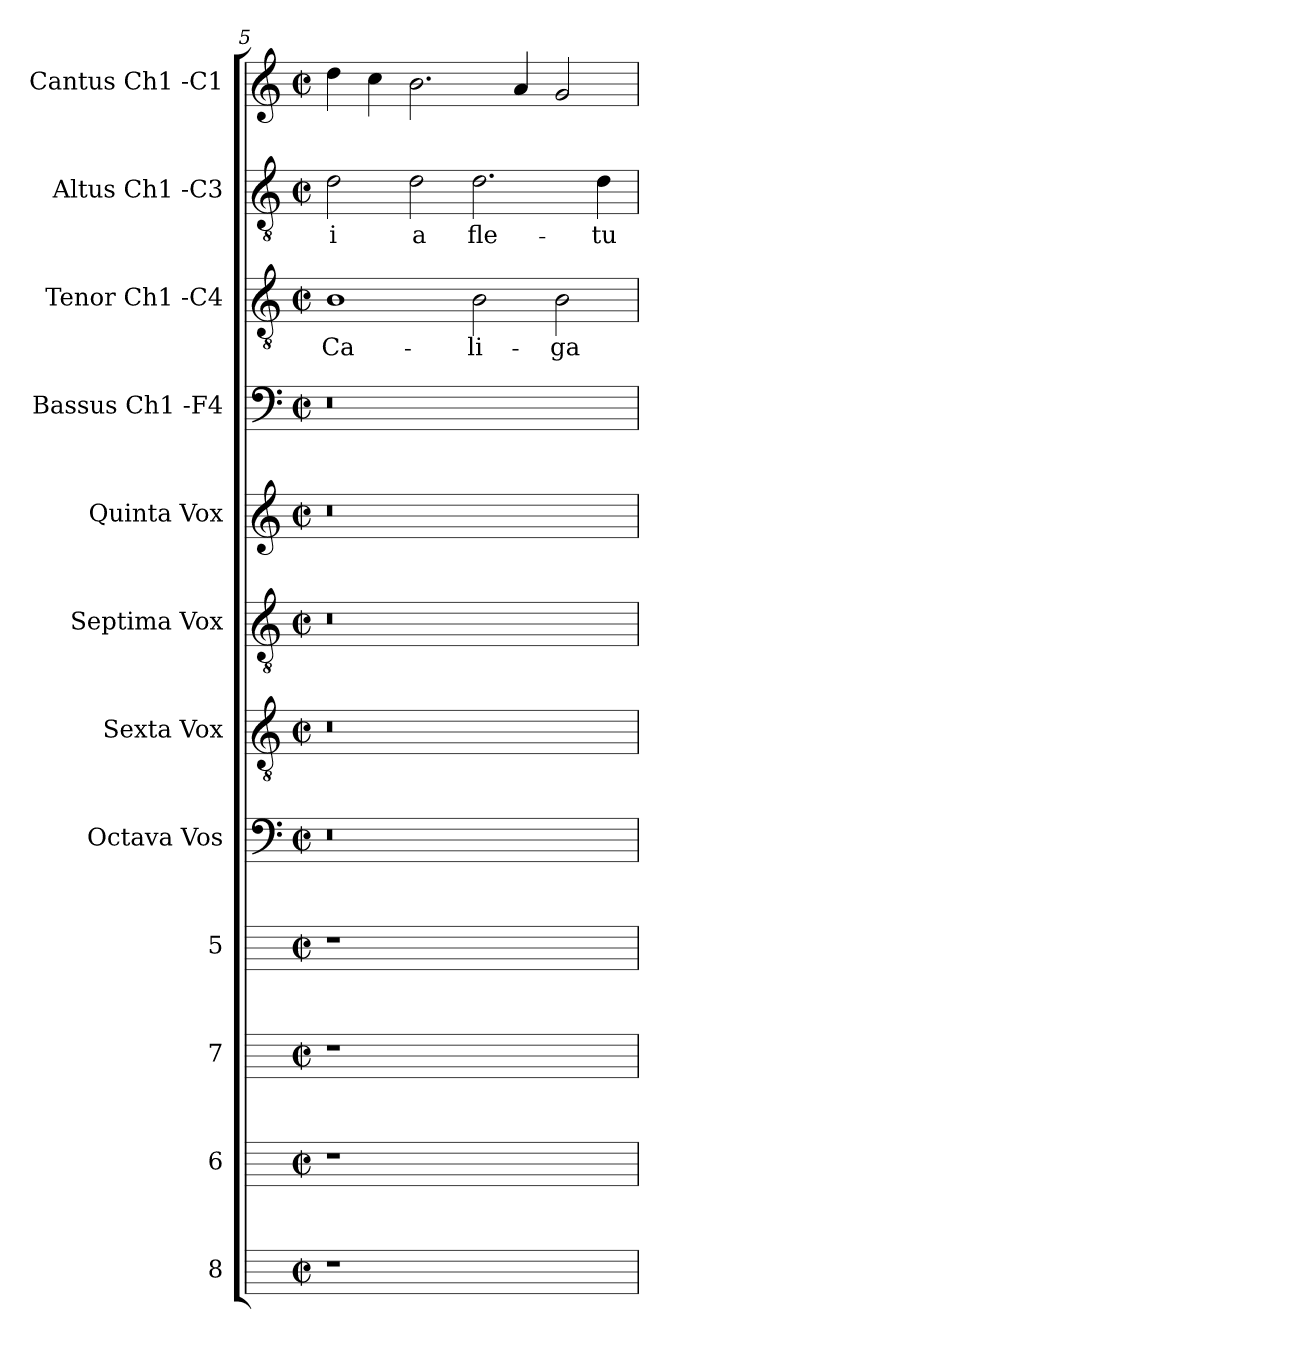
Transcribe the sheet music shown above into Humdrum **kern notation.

**kern	**kern	**kern	**kern	**kern	**kern	**kern	**kern	**kern	**kern	**text	**kern	**text	**kern	**text
*part12	*part11	*part10	*part9	*part8	*part7	*part6	*part5	*part4	*part3	*part3	*part2	*part2	*part1	*part1
*staff12	*staff11	*staff10	*staff9	*staff8	*staff7	*staff6	*staff5	*staff4	*staff3	*staff3	*staff2	*staff2	*staff1	*staff1
*I"8	*I"6	*I"7	*I"5	*I"Octava  Vos	*I"Sexta  Vox	*I"Septima  Vox	*I"Quinta  Vox	*I"Bassus  Ch1 -F4	*I"Tenor  Ch1 -C4	*	*I"Altus  Ch1 -C3	*	*I"Cantus  Ch1 -C1	*
*	*	*	*	*	*	*	*	*I'B	*I'T	*	*I'A	*	*I'C	*
*	*	*	*	*clefF4	*clefGv2	*clefGv2	*clefG2	*clefF4	*clefGv2	*	*clefGv2	*	*clefG2	*
*k[]	*k[]	*k[]	*k[]	*k[]	*k[]	*k[]	*k[]	*k[]	*k[]	*	*k[]	*	*k[]	*
*C:	*C:	*C:	*C:	*C:	*C:	*C:	*C:	*C:	*C:	*	*C:	*	*C:	*
*M2/2	*M2/2	*M2/2	*M2/2	*M2/2	*M2/2	*M2/2	*M2/2	*M2/2	*M2/2	*	*M2/2	*	*M2/2	*
*met(c|)	*met(c|)	*met(c|)	*met(c|)	*met(c|)	*met(c|)	*met(c|)	*met(c|)	*met(c|)	*met(c|)	*	*met(c|)	*	*met(c|)	*
=5	=5	=5	=5	=5	=5	=5	=5	=5	=5	=5	=5	=5	=5	=5
!	!	!	!	!	!	!	!	!	!	!LO:LY:b:cj	!	!LO:LY:b:cj	!	!LO:LY:b:cj
1r	1r	1r	1r	0r	0r	0r	0r	0r	1B	Ca-	2d\	-i	4dd\	--
!	!	!	!	!	!	!	!	!	!	!	!	!	!	!LO:LY:b:cj
.	.	.	.	.	.	.	.	.	.	.	.	.	4cc\	--
!	!	!	!	!	!	!	!	!	!	!	!	!LO:LY:b:cj	!	!LO:LY:b:cj
.	.	.	.	.	.	.	.	.	.	.	2d\	a	2.b\	--
!	!	!	!	!	!	!	!	!	!	!LO:LY:b:cj	!	!LO:LY:b:cj	!	!
1ryy	1ryy	1ryy	1ryy	.	.	.	.	.	2B\	-li-	2.d\	fle-	.	.
!	!	!	!	!	!	!	!	!	!	!	!	!	!	!LO:LY:b:cj
.	.	.	.	.	.	.	.	.	.	.	.	.	4a/	--
!	!	!	!	!	!	!	!	!	!	!LO:LY:b:cj	!	!	!	!LO:LY:b:cj
.	.	.	.	.	.	.	.	.	2B\	-ga-	.	.	2g/	--
!	!	!	!	!	!	!	!	!	!	!	!	!LO:LY:b:cj	!	!
.	.	.	.	.	.	.	.	.	.	.	4d\	-tu	.	.
=	=	=	=	=	=	=	=	=	=	=	=	=	=	=
*-	*-	*-	*-	*-	*-	*-	*-	*-	*-	*-	*-	*-	*-	*-
